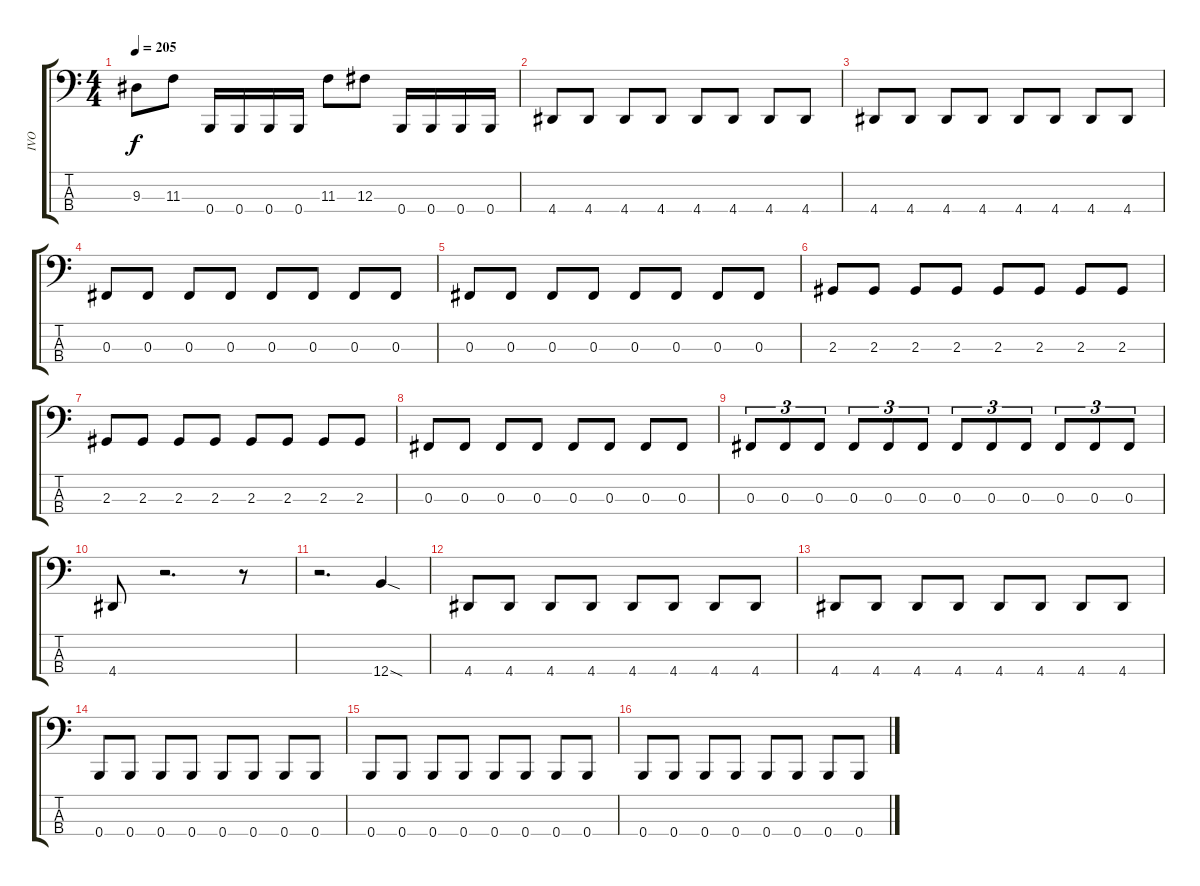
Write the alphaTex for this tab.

\track ("IVO" "IVO") {instrument electricbasspick}
\staff {score tabs}
\tuning (E2 B1 Gb1 B0) {hide}
\ts (4 4)
\tempo 205
\clef f4
\ks c
9.3.8{dy f} 11.3.8 0.4.16 0.4.16 0.4.16 0.4.16 11.3.8 12.3.8 0.4.16 0.4.16 0.4.16 0.4.16 |
4.4.8 4.4.8 4.4.8 4.4.8 4.4.8 4.4.8 4.4.8 4.4.8 |
4.4.8 4.4.8 4.4.8 4.4.8 4.4.8 4.4.8 4.4.8 4.4.8 |
0.3.8 0.3.8 0.3.8 0.3.8 0.3.8 0.3.8 0.3.8 0.3.8 |
0.3.8 0.3.8 0.3.8 0.3.8 0.3.8 0.3.8 0.3.8 0.3.8 |
2.3.8 2.3.8 2.3.8 2.3.8 2.3.8 2.3.8 2.3.8 2.3.8 |
2.3.8 2.3.8 2.3.8 2.3.8 2.3.8 2.3.8 2.3.8 2.3.8 |
0.3.8 0.3.8 0.3.8 0.3.8 0.3.8 0.3.8 0.3.8 0.3.8 |
0.3.8{tu (3 2)} 0.3.8{tu (3 2)} 0.3.8{tu (3 2)} 0.3.8{tu (3 2)} 0.3.8{tu (3 2)} 0.3.8{tu (3 2)} 0.3.8{tu (3 2)} 0.3.8{tu (3 2)} 0.3.8{tu (3 2)} 0.3.8{tu (3 2)} 0.3.8{tu (3 2)} 0.3.8{tu (3 2)} |
4.4.8 r.2{d} r.8 |
r.2{d} 12.4{sod}.4 |
4.4.8 4.4.8 4.4.8 4.4.8 4.4.8 4.4.8 4.4.8 4.4.8 |
4.4.8 4.4.8 4.4.8 4.4.8 4.4.8 4.4.8 4.4.8 4.4.8 |
0.4.8 0.4.8 0.4.8 0.4.8 0.4.8 0.4.8 0.4.8 0.4.8 |
0.4.8 0.4.8 0.4.8 0.4.8 0.4.8 0.4.8 0.4.8 0.4.8 |
0.4.8 0.4.8 0.4.8 0.4.8 0.4.8 0.4.8 0.4.8 0.4.8
